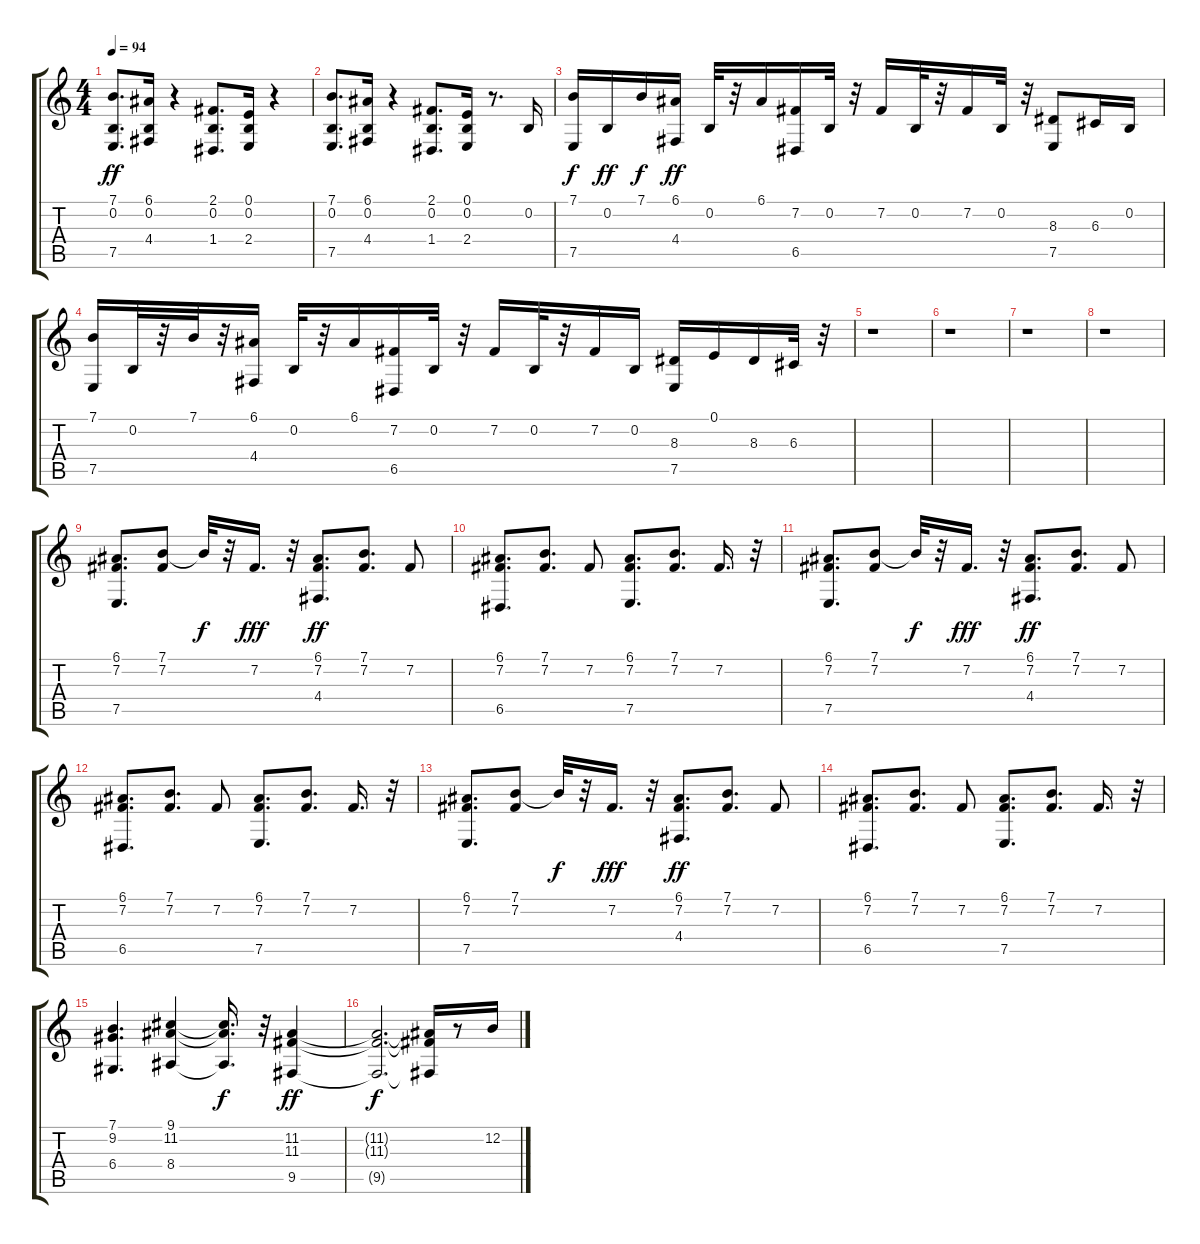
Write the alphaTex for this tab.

\track "" {instrument acousticgrandpiano}
\staff {score tabs}
\tuning (E4 B3 G3 D3 A2 E2) {hide}
\ts (4 4)
\tempo 94
\clef g2
\ks c
(7.1 0.2 7.5).8{d dy ff} (6.1 0.2 4.4).16 r.4 (2.1 0.2 1.4).8{d} (0.1 0.2 2.4).16 r.4 |
(7.1 0.2 7.5).8{d} (6.1 0.2 4.4).16 r.4 (2.1 0.2 1.4).8{d} (0.1 0.2 2.4).16 r.8{d} 0.2.16 |
(7.1 7.5).16{dy f} 0.2.16{dy ff} 7.1.16{dy f} (6.1 4.4).16{dy ff} 0.2.32 r.32 6.1.16 (7.2 6.5).16 0.2.32 r.32 7.2.16 0.2.32 r.32 7.2.16 0.2.32 r.32 (8.3 7.5).8 6.3.16 0.2.16 |
(7.1 7.5).16 0.2.32 r.32 7.1.32 r.32 (6.1 4.4).16 0.2.32 r.32 6.1.16 (7.2 6.5).16 0.2.32 r.32 7.2.16 0.2.32 r.32 7.2.16 0.2.16 (8.3 7.5).16 0.1.16 8.3.16 6.3.32 r.32 |
r.1 |
r.1 |
r.1 |
r.1 |
(6.1 7.2 7.5).8{d} (7.1 7.2).8 7.1{t}.32{dy f} r.32 7.2.16{d dy fff} r.32 (6.1 7.2 4.4).8{d dy ff} (7.1 7.2).8{d} 7.2.8 |
(6.1 7.2 6.5).8{d} (7.1 7.2).8{d} 7.2.8 (6.1 7.2 7.5).8{d} (7.1 7.2).8{d} 7.2.16{d} r.32 |
(6.1 7.2 7.5).8{d} (7.1 7.2).8 7.1{t}.32{dy f} r.32 7.2.16{d dy fff} r.32 (6.1 7.2 4.4).8{d dy ff} (7.1 7.2).8{d} 7.2.8 |
(6.1 7.2 6.5).8{d} (7.1 7.2).8{d} 7.2.8 (6.1 7.2 7.5).8{d} (7.1 7.2).8{d} 7.2.16{d} r.32 |
(6.1 7.2 7.5).8{d} (7.1 7.2).8 7.1{t}.32{dy f} r.32 7.2.16{d dy fff} r.32 (6.1 7.2 4.4).8{d dy ff} (7.1 7.2).8{d} 7.2.8 |
(6.1 7.2 6.5).8{d} (7.1 7.2).8{d} 7.2.8 (6.1 7.2 7.5).8{d} (7.1 7.2).8{d} 7.2.16{d} r.32 |
(7.1 9.2 6.4).4{d} (9.1 11.2 8.4).4 (9.1{t} 11.2{t} 8.4{t}).16{d dy f} r.32 (11.2 11.3 9.5).4{dy ff} |
(11.2{t} 11.3{t} 9.5{t}).2{d dy f} (11.2{t} 11.3{t} 9.5{t}).16 r.8 12.2.16
